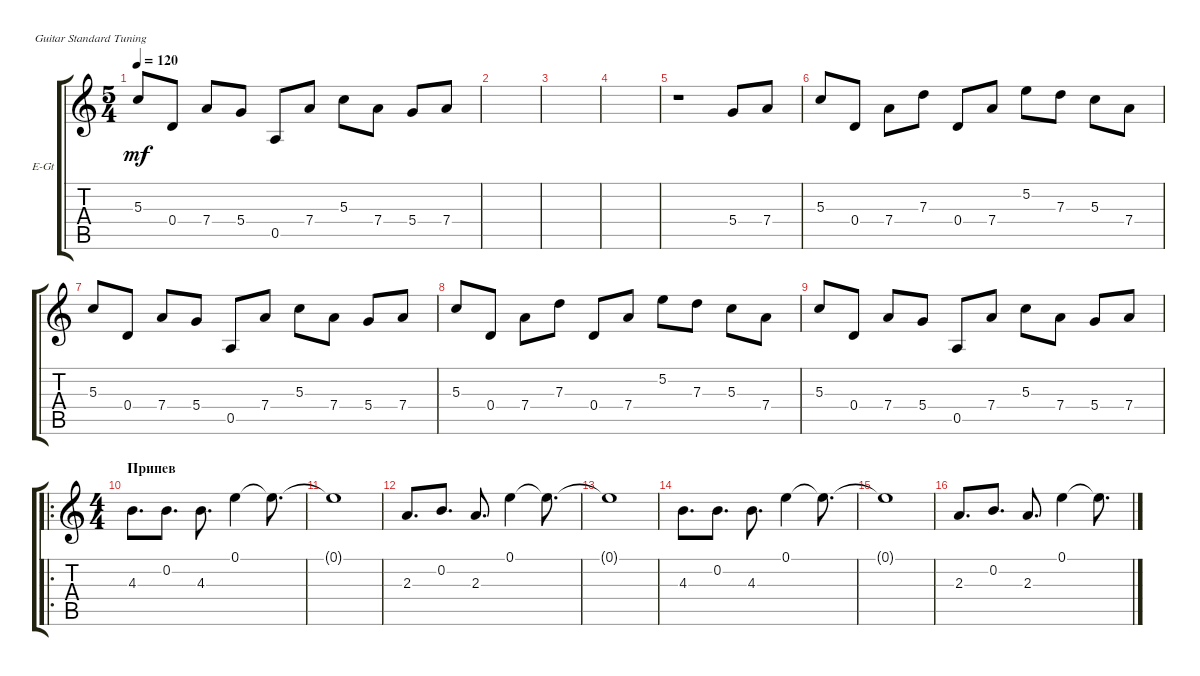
\defaultSystemsLayout 4
\bracketExtendMode groupsimilarinstruments
\firstSystemTrackNameOrientation horizontal
\otherSystemsTrackNameOrientation horizontal
\track ("Electric Guitar" "E-Gt") {instrument electricguitarclean}
\staff {score tabs}
\tuning (E4 B3 G3 D3 A2 E2)
\ts (5 4)
\tempo 120
\clef g2
\ks aminor
5.3.8{dy mf} 0.4.8 7.4.8 5.4.8 0.5.8 7.4.8 5.3.8 7.4.8 5.4.8 7.4.8 |
|
|
|
r.1 5.4.8 7.4.8 |
5.3.8 0.4.8 7.4.8 7.3.8 0.4.8 7.4.8 5.2.8 7.3.8 5.3.8 7.4.8 |
5.3.8 0.4.8 7.4.8 5.4.8 0.5.8 7.4.8 5.3.8 7.4.8 5.4.8 7.4.8 |
5.3.8 0.4.8 7.4.8 7.3.8 0.4.8 7.4.8 5.2.8 7.3.8 5.3.8 7.4.8 |
5.3.8 0.4.8 7.4.8 5.4.8 0.5.8 7.4.8 5.3.8 7.4.8 5.4.8 7.4.8 |
\ro
\ts (4 4)
\section ("" "Припев")
4.3.8{d} 0.2.8{d} 4.3.8{d} 0.1.4 0.1{t}.8{d} |
0.1{t}.1 |
2.3.8{d} 0.2.8{d} 2.3.8{d} 0.1.4 0.1{t}.8{d} |
0.1{t}.1 |
4.3.8{d} 0.2.8{d} 4.3.8{d} 0.1.4 0.1{t}.8{d} |
0.1{t}.1 |
2.3.8{d} 0.2.8{d} 2.3.8{d} 0.1.4 0.1{t}.8{d}
